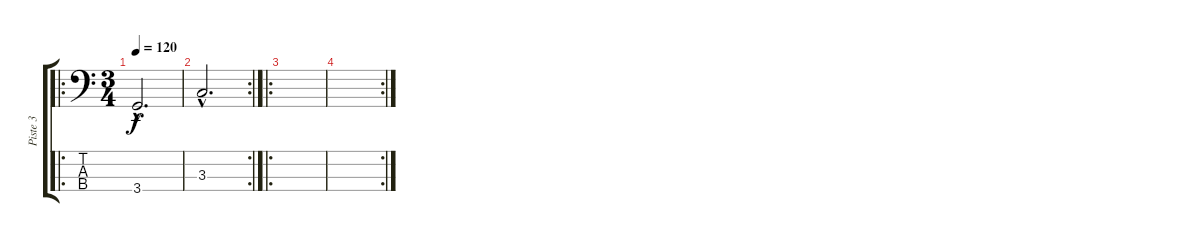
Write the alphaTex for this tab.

\track ("Piste 3" "Piste 3") {instrument electricbassfinger}
\staff {score tabs}
\tuning (G2 D2 A1 E1) {hide}
\ro
\ts (3 4)
\tempo 120
\clef f4
\ks c
3.4{hac}.2{d dy f} |
\rc 2
3.3{hac}.2{d} |
\ro
|
\rc 2
